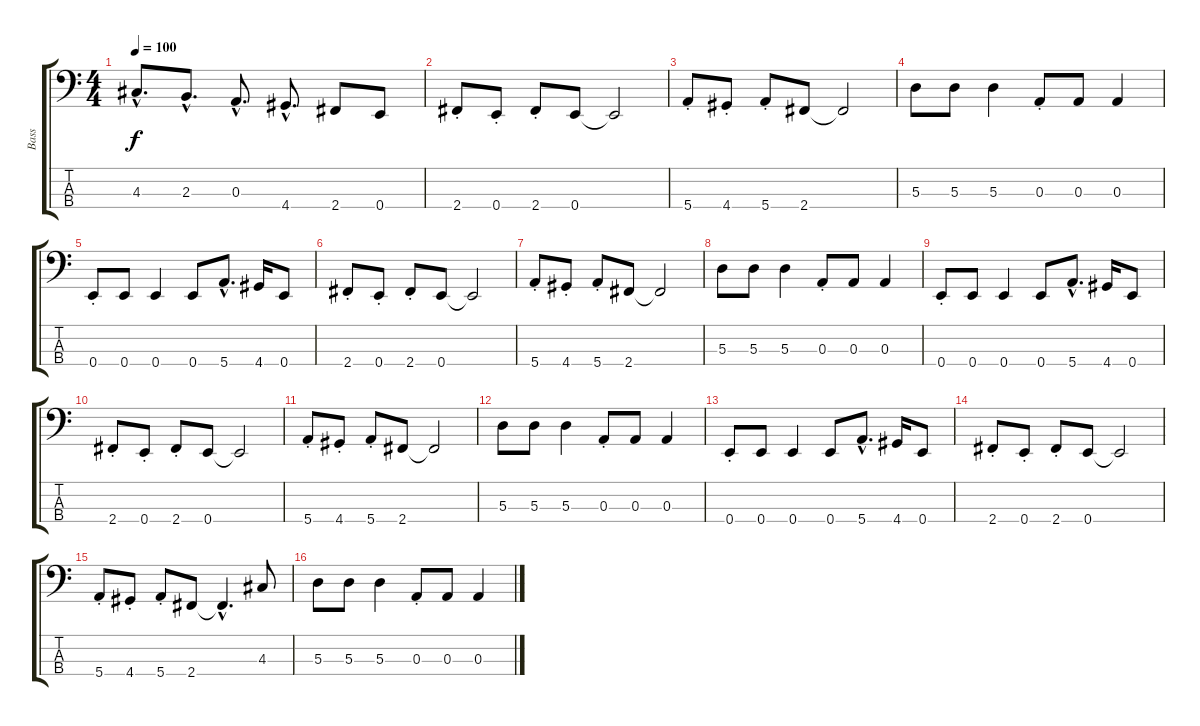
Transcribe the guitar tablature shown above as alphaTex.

\track ("Bass" "Bass") {instrument electricbassfinger}
\staff {score tabs}
\tuning (G2 D2 A1 E1) {hide}
\ts (4 4)
\tempo 100
\clef f4
\ks c
4.3{hac}.8{d dy f} 2.3{hac}.8{d} 0.3{hac}.8{d} 4.4{hac}.8{d} 2.4.8 0.4.8 |
2.4{st}.8 0.4{st}.8 2.4{st}.8 0.4.8 0.4{t}.2 |
5.4{st}.8 4.4{st}.8 5.4{st}.8 2.4.8 2.4{t}.2 |
5.3.8 5.3.8 5.3.4 0.3{st}.8 0.3.8 0.3.4 |
0.4{st}.8 0.4.8 0.4.4 0.4.8 5.4{hac}.8{d} 4.4.16 0.4.8 |
2.4{st}.8 0.4{st}.8 2.4{st}.8 0.4.8 0.4{t}.2 |
5.4{st}.8 4.4{st}.8 5.4{st}.8 2.4.8 2.4{t}.2 |
5.3.8 5.3.8 5.3.4 0.3{st}.8 0.3.8 0.3.4 |
0.4{st}.8 0.4.8 0.4.4 0.4.8 5.4{hac}.8{d} 4.4.16 0.4.8 |
2.4{st}.8 0.4{st}.8 2.4{st}.8 0.4.8 0.4{t}.2 |
5.4{st}.8 4.4{st}.8 5.4{st}.8 2.4.8 2.4{t}.2 |
5.3.8 5.3.8 5.3.4 0.3{st}.8 0.3.8 0.3.4 |
0.4{st}.8 0.4.8 0.4.4 0.4.8 5.4{hac}.8{d} 4.4.16 0.4.8 |
2.4{st}.8 0.4{st}.8 2.4{st}.8 0.4.8 0.4{t}.2 |
5.4{st}.8 4.4{st}.8 5.4{st}.8 2.4.8 2.4{hac t}.4{d} 4.3.8 |
5.3.8 5.3.8 5.3.4 0.3{st}.8 0.3.8 0.3.4
